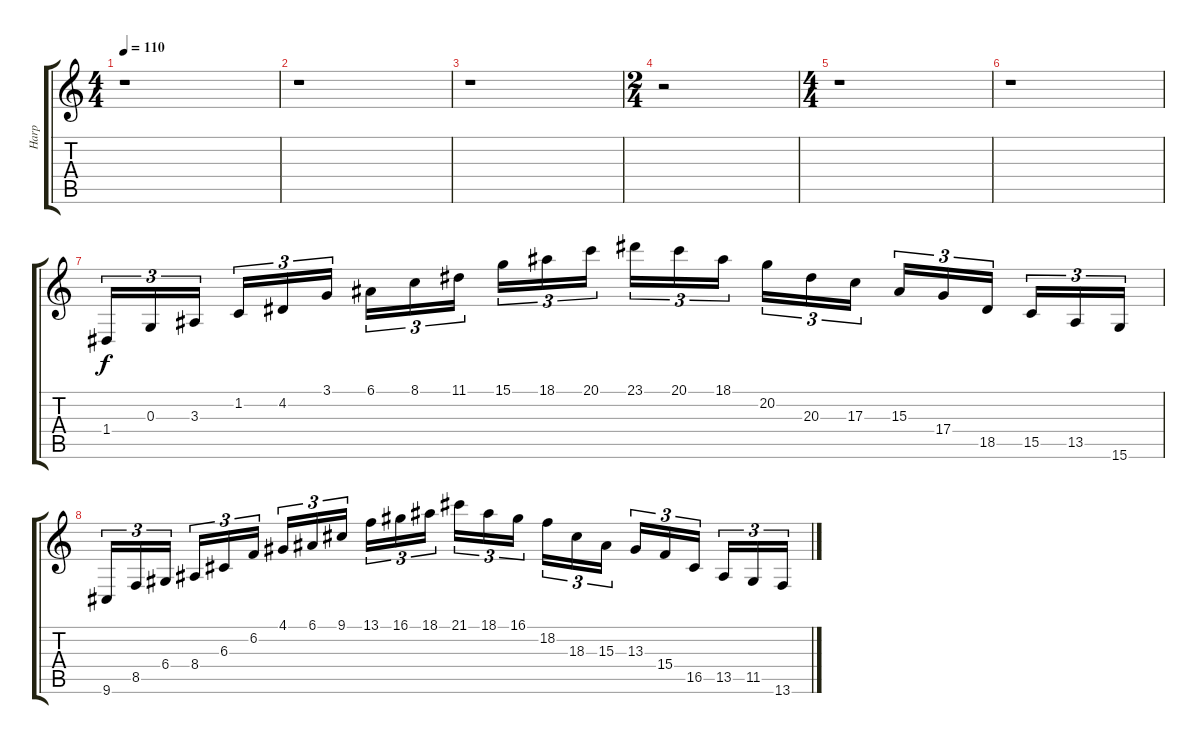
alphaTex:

\track ("Harp                " "Harp      ") {instrument orchestralharp}
\staff {score tabs}
\tuning (E4 B3 G3 D3 A2 E2) {hide}
\ts (4 4)
\tempo 110
\clef g2
\ks c
r.1{dy f} |
r.1 |
r.1 |
\ts (2 4)
r.2 |
\ts (4 4)
r.1 |
r.1 |
1.4.16{tu (3 2)} 0.3.16{tu (3 2)} 3.3.16{tu (3 2) beam splitsecondary} 1.2.16{tu (3 2)} 4.2.16{tu (3 2)} 3.1.16{tu (3 2)} 6.1.16{tu (3 2)} 8.1.16{tu (3 2)} 11.1.16{tu (3 2) beam splitsecondary} 15.1.16{tu (3 2)} 18.1.16{tu (3 2)} 20.1.16{tu (3 2)} 23.1.16{tu (3 2)} 20.1.16{tu (3 2)} 18.1.16{tu (3 2) beam splitsecondary} 20.2.16{tu (3 2)} 20.3.16{tu (3 2)} 17.3.16{tu (3 2)} 15.3.16{tu (3 2)} 17.4.16{tu (3 2)} 18.5.16{tu (3 2) beam splitsecondary} 15.5.16{tu (3 2)} 13.5.16{tu (3 2)} 15.6.16{tu (3 2)} |
9.6.16{tu (3 2)} 8.5.16{tu (3 2)} 6.4.16{tu (3 2) beam splitsecondary} 8.4.16{tu (3 2)} 6.3.16{tu (3 2)} 6.2.16{tu (3 2)} 4.1.16{tu (3 2)} 6.1.16{tu (3 2)} 9.1.16{tu (3 2) beam splitsecondary} 13.1.16{tu (3 2)} 16.1.16{tu (3 2)} 18.1.16{tu (3 2)} 21.1.16{tu (3 2)} 18.1.16{tu (3 2)} 16.1.16{tu (3 2) beam splitsecondary} 18.2.16{tu (3 2)} 18.3.16{tu (3 2)} 15.3.16{tu (3 2)} 13.3.16{tu (3 2)} 15.4.16{tu (3 2)} 16.5.16{tu (3 2) beam splitsecondary} 13.5.16{tu (3 2)} 11.5.16{tu (3 2)} 13.6.16{tu (3 2)}
